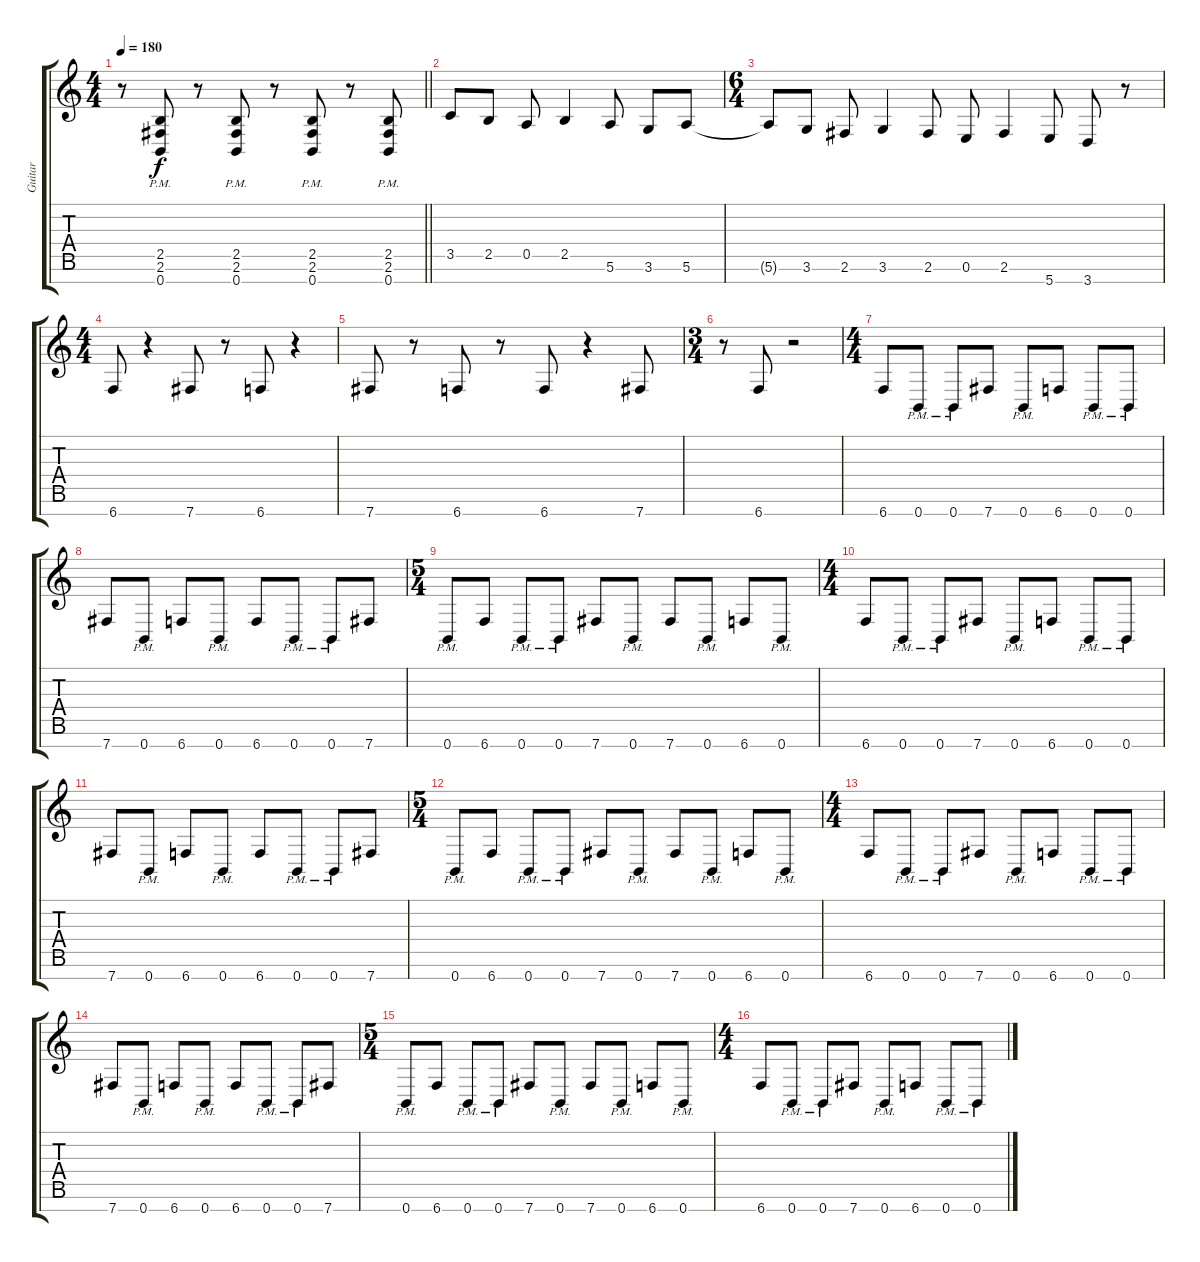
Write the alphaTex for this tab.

\track ("Guitar" "Guitar") {instrument overdrivenguitar}
\staff {score tabs}
\tuning (E4 B3 G3 D3 A2 E2 B1) {hide}
\ts (4 4)
\tempo 180
\clef g2
\barLineRight lightlight
\ks c
r.8{dy f} (2.5{pm} 2.6{pm} 0.7{pm}).8 r.8 (2.5{pm} 2.6{pm} 0.7{pm}).8 r.8 (2.5{pm} 2.6{pm} 0.7{pm}).8 r.8 (2.5{pm} 2.6{pm} 0.7{pm}).8 |
3.5.8 2.5.8 0.5.8 2.5.4 5.6.8 3.6.8 5.6.8 |
\ts (6 4)
5.6{t}.8 3.6.8 2.6.8 3.6.4 2.6.8 0.6.8 2.6.4 5.7.8 3.7.8 r.8 |
\ts (4 4)
6.7.8 r.4 7.7.8 r.8 6.7.8 r.4 |
7.7.8 r.8 6.7.8 r.8 6.7.8 r.4 7.7.8 |
\ts (3 4)
r.8 6.7.8 r.2 |
\ts (4 4)
6.7.8 0.7{pm}.8 0.7{pm}.8 7.7.8 0.7{pm}.8 6.7.8 0.7{pm}.8 0.7{pm}.8 |
7.7.8 0.7{pm}.8 6.7.8 0.7{pm}.8 6.7.8 0.7{pm}.8 0.7{pm}.8 7.7.8 |
\ts (5 4)
0.7{pm}.8 6.7.8 0.7{pm}.8 0.7{pm}.8 7.7.8 0.7{pm}.8 7.7.8 0.7{pm}.8 6.7.8 0.7{pm}.8 |
\ts (4 4)
6.7.8 0.7{pm}.8 0.7{pm}.8 7.7.8 0.7{pm}.8 6.7.8 0.7{pm}.8 0.7{pm}.8 |
7.7.8 0.7{pm}.8 6.7.8 0.7{pm}.8 6.7.8 0.7{pm}.8 0.7{pm}.8 7.7.8 |
\ts (5 4)
0.7{pm}.8 6.7.8 0.7{pm}.8 0.7{pm}.8 7.7.8 0.7{pm}.8 7.7.8 0.7{pm}.8 6.7.8 0.7{pm}.8 |
\ts (4 4)
6.7.8 0.7{pm}.8 0.7{pm}.8 7.7.8 0.7{pm}.8 6.7.8 0.7{pm}.8 0.7{pm}.8 |
7.7.8 0.7{pm}.8 6.7.8 0.7{pm}.8 6.7.8 0.7{pm}.8 0.7{pm}.8 7.7.8 |
\ts (5 4)
0.7{pm}.8 6.7.8 0.7{pm}.8 0.7{pm}.8 7.7.8 0.7{pm}.8 7.7.8 0.7{pm}.8 6.7.8 0.7{pm}.8 |
\ts (4 4)
6.7.8 0.7{pm}.8 0.7{pm}.8 7.7.8 0.7{pm}.8 6.7.8 0.7{pm}.8 0.7{pm}.8
